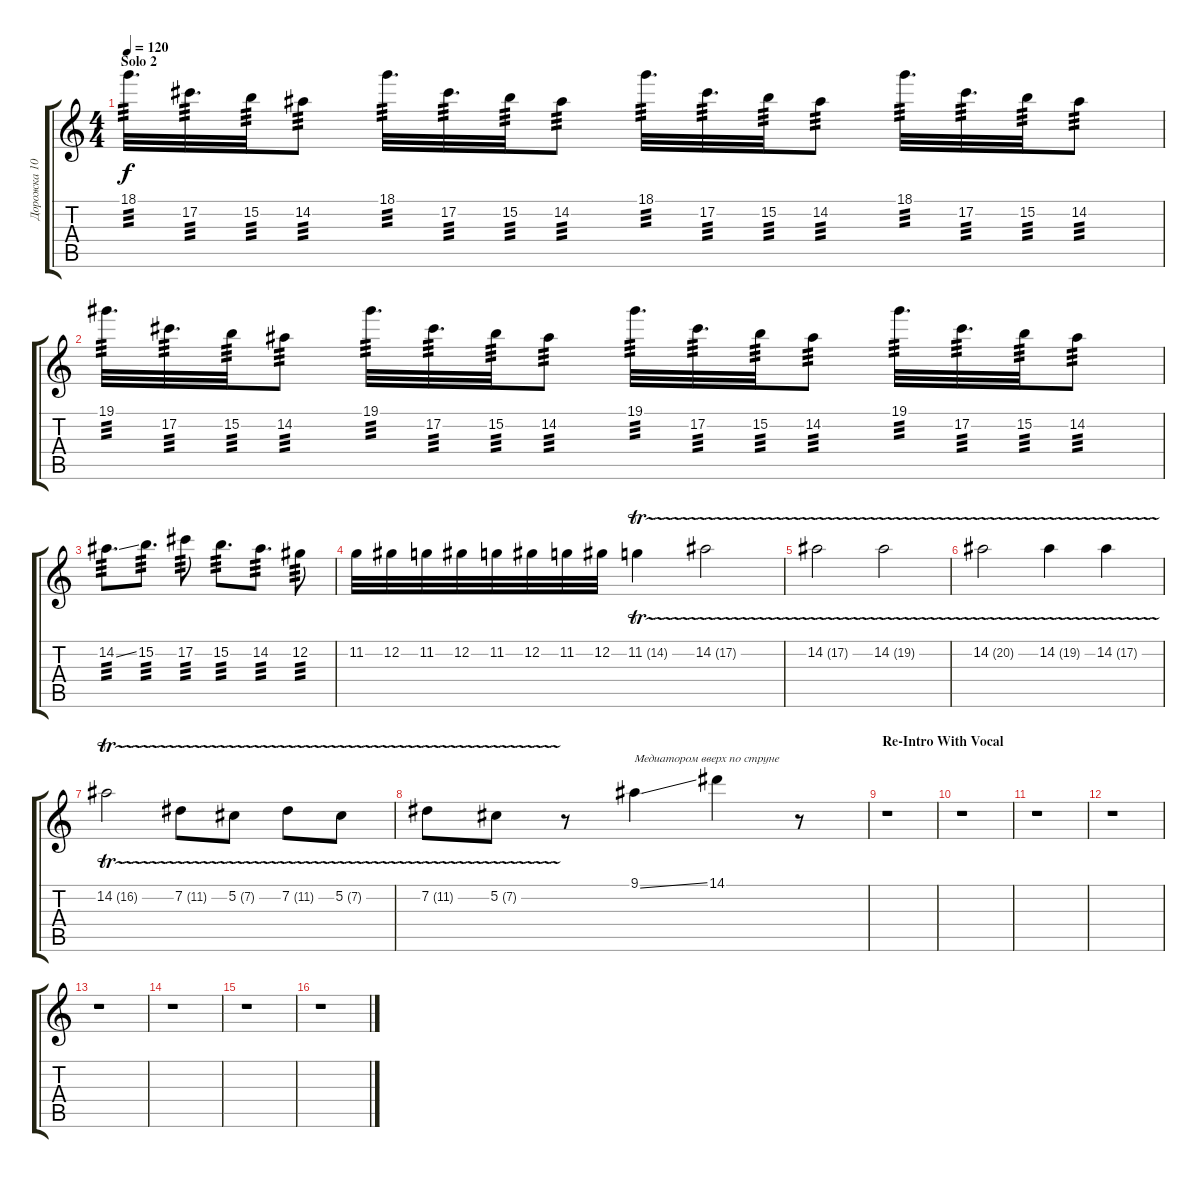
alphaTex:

\track ("Дорожка 10" "Дорожка 10") {instrument overdrivenguitar}
\staff {score tabs}
\tuning (Db4 Ab3 E3 B2 Gb2 B1) {hide}
\ts (4 4)
\section ("" "Solo 2")
\tempo 120
\clef g2
\ks c
18.1.32{d tp 3 dy f} 17.2.32{d tp 3} 15.2.32{tp 3} 14.2.8{tp 3} 18.1.32{d tp 3} 17.2.32{d tp 3} 15.2.32{tp 3} 14.2.8{tp 3} 18.1.32{d tp 3} 17.2.32{d tp 3} 15.2.32{tp 3} 14.2.8{tp 3} 18.1.32{d tp 3} 17.2.32{d tp 3} 15.2.32{tp 3} 14.2.8{tp 3} |
19.1.32{d tp 3} 17.2.32{d tp 3} 15.2.32{tp 3} 14.2.8{tp 3} 19.1.32{d tp 3} 17.2.32{d tp 3} 15.2.32{tp 3} 14.2.8{tp 3} 19.1.32{d tp 3} 17.2.32{d tp 3} 15.2.32{tp 3} 14.2.8{tp 3} 19.1.32{d tp 3} 17.2.32{d tp 3} 15.2.32{tp 3} 14.2.8{tp 3} |
14.2{ss}.8{d tp 3} 15.2.8{d tp 3} 17.2.8{tp 3} 15.2.8{d tp 3} 14.2.8{d tp 3} 12.2.8{tp 3} |
11.2.32 12.2.32 11.2.32 12.2.32 11.2.32 12.2.32 11.2.32 12.2.32 11.2{tr (14 32)}.4 14.2{tr (17 32)}.2 |
14.2{tr (17 32)}.2 14.2{tr (19 32)}.2 |
14.2{tr (20 32)}.2 14.2{tr (19 32)}.4 14.2{tr (17 32)}.4 |
14.2{tr (16 32)}.2 7.2{tr (11 32)}.8 5.2{tr (7 32)}.8 7.2{tr (11 32)}.8 5.2{tr (7 32)}.8 |
7.2{tr (11 32)}.8 5.2{tr (7 32)}.8 r.8 9.1{ss}.4{txt "Медиатором вверх по струне"} 14.1.4 r.8 |
\section ("" "Re-Intro With Vocal")
r.1 |
r.1 |
r.1 |
r.1 |
r.1 |
r.1 |
r.1 |
r.1
